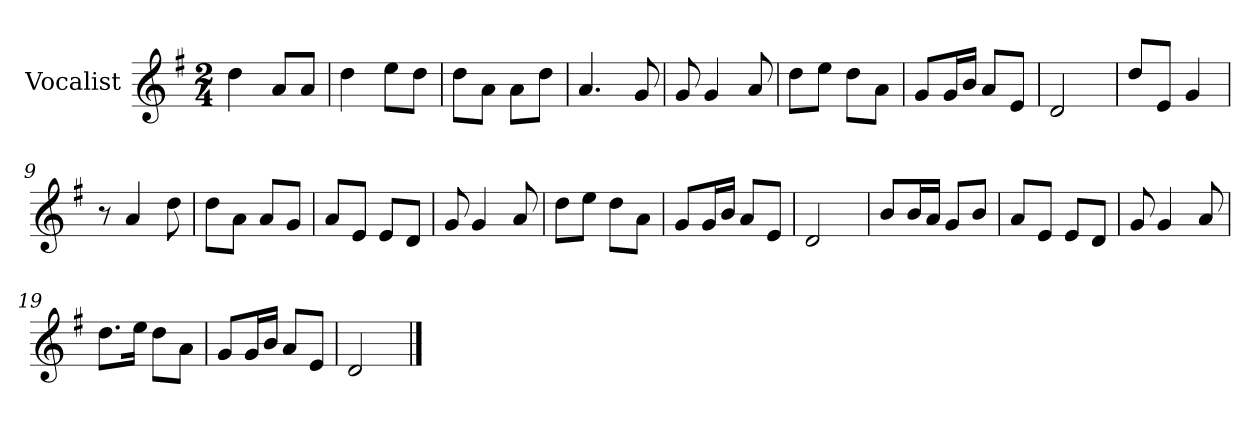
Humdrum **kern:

**kern
*part1
*staff1
*I"Vocalist
*k[f#]
*G:
*M2/4
=
4dd
8aL
8aJ
=1
4dd
8eeL
8ddJ
=2
8ddL
8aJ
8aL
8ddJ
=3
4.a
8g
=4
8g
4g
8a
=5
8ddL
8eeJ
8ddL
8aJ
=6
8gL
16gL
16bJJ
8aL
8eJ
=7
2d
=8
8ddL
8eJ
4g
=9
8r
4a
8dd
=10
8ddL
8aJ
8aL
8gJ
=11
8aL
8eJ
8eL
8dJ
=12
8g
4g
8a
=13
8ddL
8eeJ
8ddL
8aJ
=14
8gL
16gL
16bJJ
8aL
8eJ
=15
2d
=16
8bL
16bL
16aJJ
8gL
8bJ
=17
8aL
8eJ
8eL
8dJ
=18
8g
4g
8a
=19
8.ddL
16eeJk
8ddL
8aJ
=20
8gL
16gL
16bJJ
8aL
8eJ
=21
2d
==
*-
